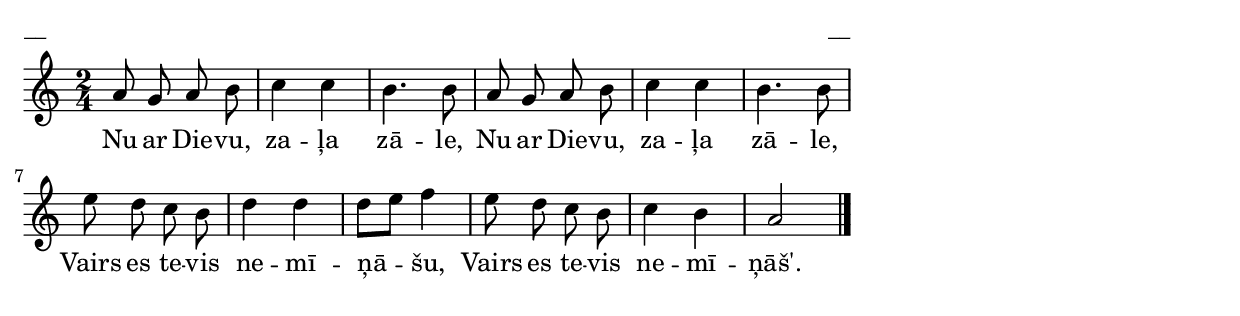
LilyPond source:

\version "2.13.16"
%\header {
%    title = "Nu ar Dievu, zaļa zāle"
%} 
\paper {
line-width = 14\cm
left-margin = 0.4\cm
between-system-padding = 0.1\cm
between-system-space = 0.1\cm
}
\layout {
indent = #0
ragged-last = ##f
}


voiceA = \relative c'' {
\clef "treble"
\key a \minor
\time 2/4
a8 g a b |
c4 c |
b4. b8 |
a8 g a b |
c4 c |
b4. b8 |
e8 d c b |
d4 d |
d8[ e] f4 |
e8 d c b |
c4 b |
a2
\bar "|."
} 

lyricA = \lyricmode {
Nu ar Die -- vu, za -- ļa zā -- le, Nu ar Die -- vu, za -- ļa zā -- le, 
Vairs es te -- vis ne -- mī -- ņā -- šu, Vairs es te -- vis ne -- mī -- ņāš'.
}

fullScore = <<
\new Staff {
<<
\new Voice = "voiceA" { \oneVoice \autoBeamOff \voiceA }
\lyricsto "voiceA" \new Lyrics \lyricA
>>
}
>>

\score {
\fullScore
\header { piece = "__" opus = "__" }
}
\markup { \with-color #(x11-color 'white) \sans \smaller "__" }
\score {
\unfoldRepeats
\fullScore
\midi {
\context { \Staff \remove "Staff_performer" }
\context { \Voice \consists "Staff_performer" }
}
}



